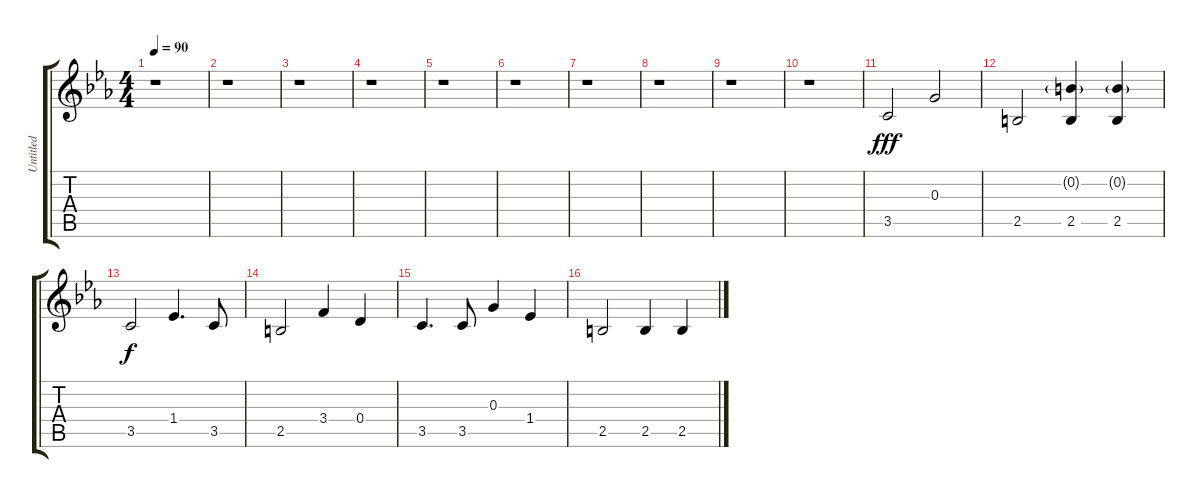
\track ("Untitled" "Untitled") {instrument acousticgrandpiano}
\staff {score tabs}
\tuning (E5 B4 G4 D4 A3 E3) {hide}
\ts (4 4)
\tempo 90
\clef g2
\ks eb
r.1{dy ff} |
r.1 |
r.1 |
r.1 |
r.1 |
r.1 |
r.1 |
r.1 |
r.1 |
r.1 |
3.5.2{dy fff} 0.3.2 |
2.5.2 (0.2{g} 2.5).4 (0.2{g} 2.5).4 |
3.5.2{dy f} 1.4.4{d} 3.5.8 |
2.5.2 3.4.4 0.4.4 |
3.5.4{d} 3.5.8 0.3.4 1.4.4 |
2.5.2 2.5.4 2.5.4
